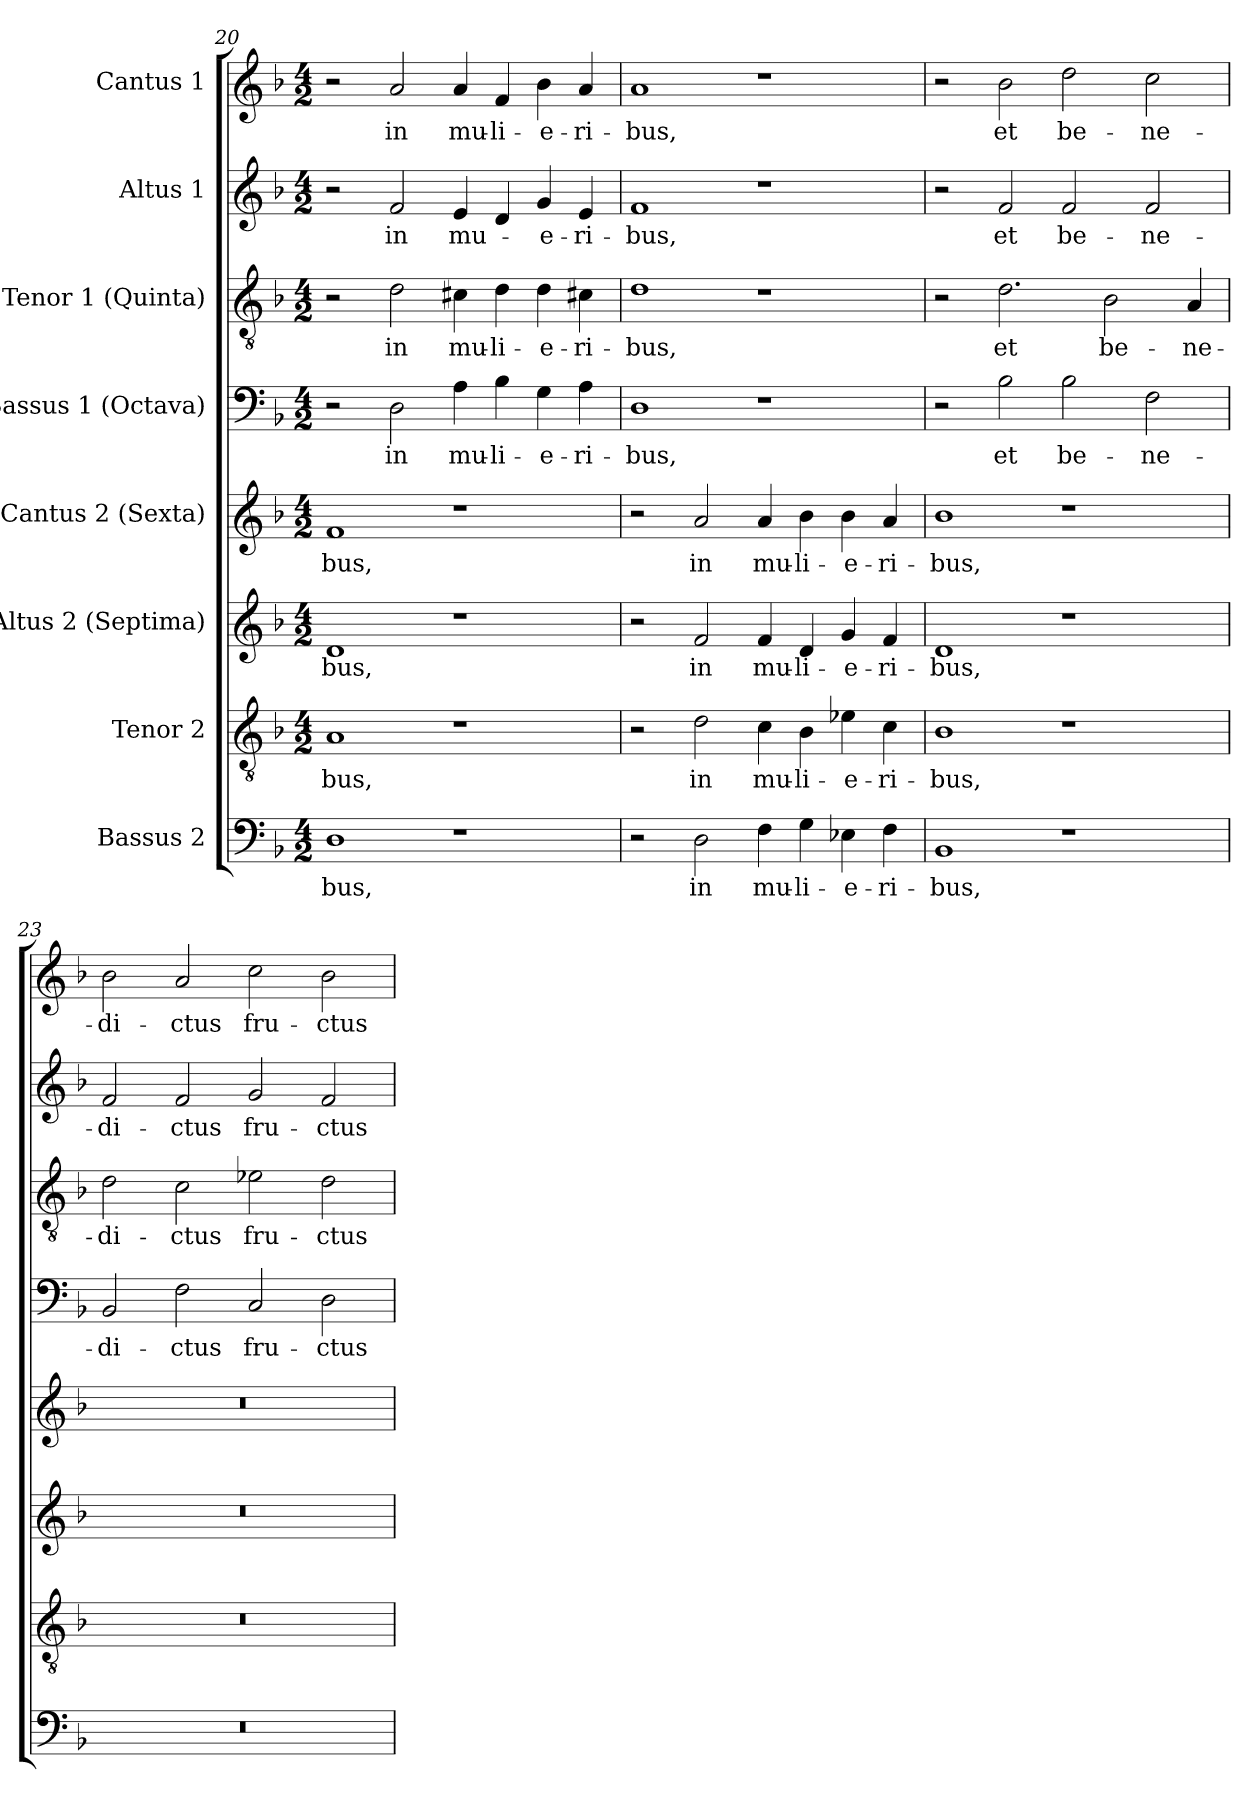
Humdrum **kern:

**kern	**text	**kern	**text	**kern	**text	**kern	**text	**kern	**text	**kern	**text	**kern	**text	**kern	**text
*part8	*part8	*part7	*part7	*part6	*part6	*part5	*part5	*part4	*part4	*part3	*part3	*part2	*part2	*part1	*part1
*staff8	*staff8	*staff7	*staff7	*staff6	*staff6	*staff5	*staff5	*staff4	*staff4	*staff3	*staff3	*staff2	*staff2	*staff1	*staff1
*I"Bassus 2	*	*I"Tenor 2	*	*I"Altus 2 (Septima)	*	*I"Cantus 2 (Sexta)	*	*I"Bassus 1 (Octava)	*	*I"Tenor 1 (Quinta)	*	*I"Altus 1	*	*I"Cantus 1	*
*clefF4	*	*clefGv2	*	*clefG2	*	*clefG2	*	*clefF4	*	*clefGv2	*	*clefG2	*	*clefG2	*
*k[b-]	*	*k[b-]	*	*k[b-]	*	*k[b-]	*	*k[b-]	*	*k[b-]	*	*k[b-]	*	*k[b-]	*
*F:	*	*F:	*	*F:	*	*F:	*	*F:	*	*F:	*	*F:	*	*F:	*
*M4/2	*	*M4/2	*	*M4/2	*	*M4/2	*	*M4/2	*	*M4/2	*	*M4/2	*	*M4/2	*
=20	=20	=20	=20	=20	=20	=20	=20	=20	=20	=20	=20	=20	=20	=20	=20
!	!LO:LY:b	!	!LO:LY:b	!	!LO:LY:b	!	!LO:LY:b	!	!	!	!	!	!	!	!
1D	-bus,	1A	-bus,	1d	-bus,	1f	-bus,	2r	.	2r	.	2r	.	2r	.
!	!	!	!	!	!	!	!	!	!LO:LY:b	!	!LO:LY:b	!	!LO:LY:b	!	!LO:LY:b
.	.	.	.	.	.	.	.	2D\	in	2d\	in	2f/	in	2a/	in
!	!	!	!	!	!	!	!	!	!LO:LY:b	!	!LO:LY:b	!	!LO:LY:b	!	!LO:LY:b
1r	.	1r	.	1r	.	1r	.	4A\	mu-	4c#X\	mu-	4e/	mu-	4a/	mu-
!	!	!	!	!	!	!	!	!	!LO:LY:b	!	!LO:LY:b	!	!	!	!LO:LY:b
.	.	.	.	.	.	.	.	4B-\	-li-	4d\	-li-	4d/	.	4f/	-li-
!	!	!	!	!	!	!	!	!	!LO:LY:b	!	!LO:LY:b	!	!LO:LY:b	!	!LO:LY:b
.	.	.	.	.	.	.	.	4G\	-e-	4d\	-e-	4g/	-e-	4b-\	-e-
!	!	!	!	!	!	!	!	!	!LO:LY:b	!	!LO:LY:b	!	!LO:LY:b	!	!LO:LY:b
.	.	.	.	.	.	.	.	4A\	-ri-	4c#X\	-ri-	4e/	-ri-	4a/	-ri-
=21	=21	=21	=21	=21	=21	=21	=21	=21	=21	=21	=21	=21	=21	=21	=21
!	!	!	!	!	!	!	!	!	!LO:LY:b	!	!LO:LY:b	!	!LO:LY:b	!	!LO:LY:b
2r	.	2r	.	2r	.	2r	.	1D	-bus,	1d	-bus,	1f	-bus,	1a	-bus,
!	!LO:LY:b	!	!LO:LY:b	!	!LO:LY:b	!	!LO:LY:b	!	!	!	!	!	!	!	!
2D\	in	2d\	in	2f/	in	2a/	in	.	.	.	.	.	.	.	.
!	!LO:LY:b	!	!LO:LY:b	!	!LO:LY:b	!	!LO:LY:b	!	!	!	!	!	!	!	!
4F\	mu-	4c\	mu-	4f/	mu-	4a/	mu-	1r	.	1r	.	1r	.	1r	.
!	!LO:LY:b	!	!LO:LY:b	!	!LO:LY:b	!	!LO:LY:b	!	!	!	!	!	!	!	!
4G\	-li-	4B-\	-li-	4d/	-li-	4b-\	-li-	.	.	.	.	.	.	.	.
!	!LO:LY:b	!	!LO:LY:b	!	!LO:LY:b	!	!LO:LY:b	!	!	!	!	!	!	!	!
4E-X\	-e-	4e-X\	-e-	4g/	-e-	4b-\	-e-	.	.	.	.	.	.	.	.
!	!LO:LY:b	!	!LO:LY:b	!	!LO:LY:b	!	!LO:LY:b	!	!	!	!	!	!	!	!
4F\	-ri-	4c\	-ri-	4f/	-ri-	4a/	-ri-	.	.	.	.	.	.	.	.
!!LO:PB:g=z
=22	=22	=22	=22	=22	=22	=22	=22	=22	=22	=22	=22	=22	=22	=22	=22
!	!LO:LY:b	!	!LO:LY:b	!	!LO:LY:b	!	!LO:LY:b	!	!	!	!	!	!	!	!
1BB-	-bus,	1B-	-bus,	1d	-bus,	1b-	-bus,	2r	.	2r	.	2r	.	2r	.
!	!	!	!	!	!	!	!	!	!LO:LY:b	!	!LO:LY:b	!	!LO:LY:b	!	!LO:LY:b
.	.	.	.	.	.	.	.	2B-\	et	2.d\	et	2f/	et	2b-\	et
!	!	!	!	!	!	!	!	!	!LO:LY:b	!	!	!	!LO:LY:b	!	!LO:LY:b
1r	.	1r	.	1r	.	1r	.	2B-\	be-	.	.	2f/	be-	2dd\	be-
!	!	!	!	!	!	!	!	!	!	!	!LO:LY:b	!	!	!	!
.	.	.	.	.	.	.	.	.	.	2B-\	be-	.	.	.	.
!	!	!	!	!	!	!	!	!	!LO:LY:b	!	!	!	!LO:LY:b	!	!LO:LY:b
.	.	.	.	.	.	.	.	2F\	-ne-	.	.	2f/	-ne-	2cc\	-ne-
!	!	!	!	!	!	!	!	!	!	!	!LO:LY:b	!	!	!	!
.	.	.	.	.	.	.	.	.	.	4A/	-ne-	.	.	.	.
=23	=23	=23	=23	=23	=23	=23	=23	=23	=23	=23	=23	=23	=23	=23	=23
!	!	!	!	!	!	!	!	!	!LO:LY:b	!	!LO:LY:b	!	!LO:LY:b	!	!LO:LY:b
0r	.	0r	.	0r	.	0r	.	2BB-/	-di-	2d\	-di-	2f/	-di-	2b-\	-di-
!	!	!	!	!	!	!	!	!	!LO:LY:b	!	!LO:LY:b	!	!LO:LY:b	!	!LO:LY:b
.	.	.	.	.	.	.	.	2F\	-ctus	2c\	-ctus	2f/	-ctus	2a/	-ctus
!	!	!	!	!	!	!	!	!	!LO:LY:b	!	!LO:LY:b	!	!LO:LY:b	!	!LO:LY:b
.	.	.	.	.	.	.	.	2C/	fru-	2e-X\	fru-	2g/	fru-	2cc\	fru-
!	!	!	!	!	!	!	!	!	!LO:LY:b	!	!LO:LY:b	!	!LO:LY:b	!	!LO:LY:b
.	.	.	.	.	.	.	.	2D\	-ctus	2d\	-ctus	2f/	-ctus	2b-\	-ctus
=	=	=	=	=	=	=	=	=	=	=	=	=	=	=	=
*-	*-	*-	*-	*-	*-	*-	*-	*-	*-	*-	*-	*-	*-	*-	*-
